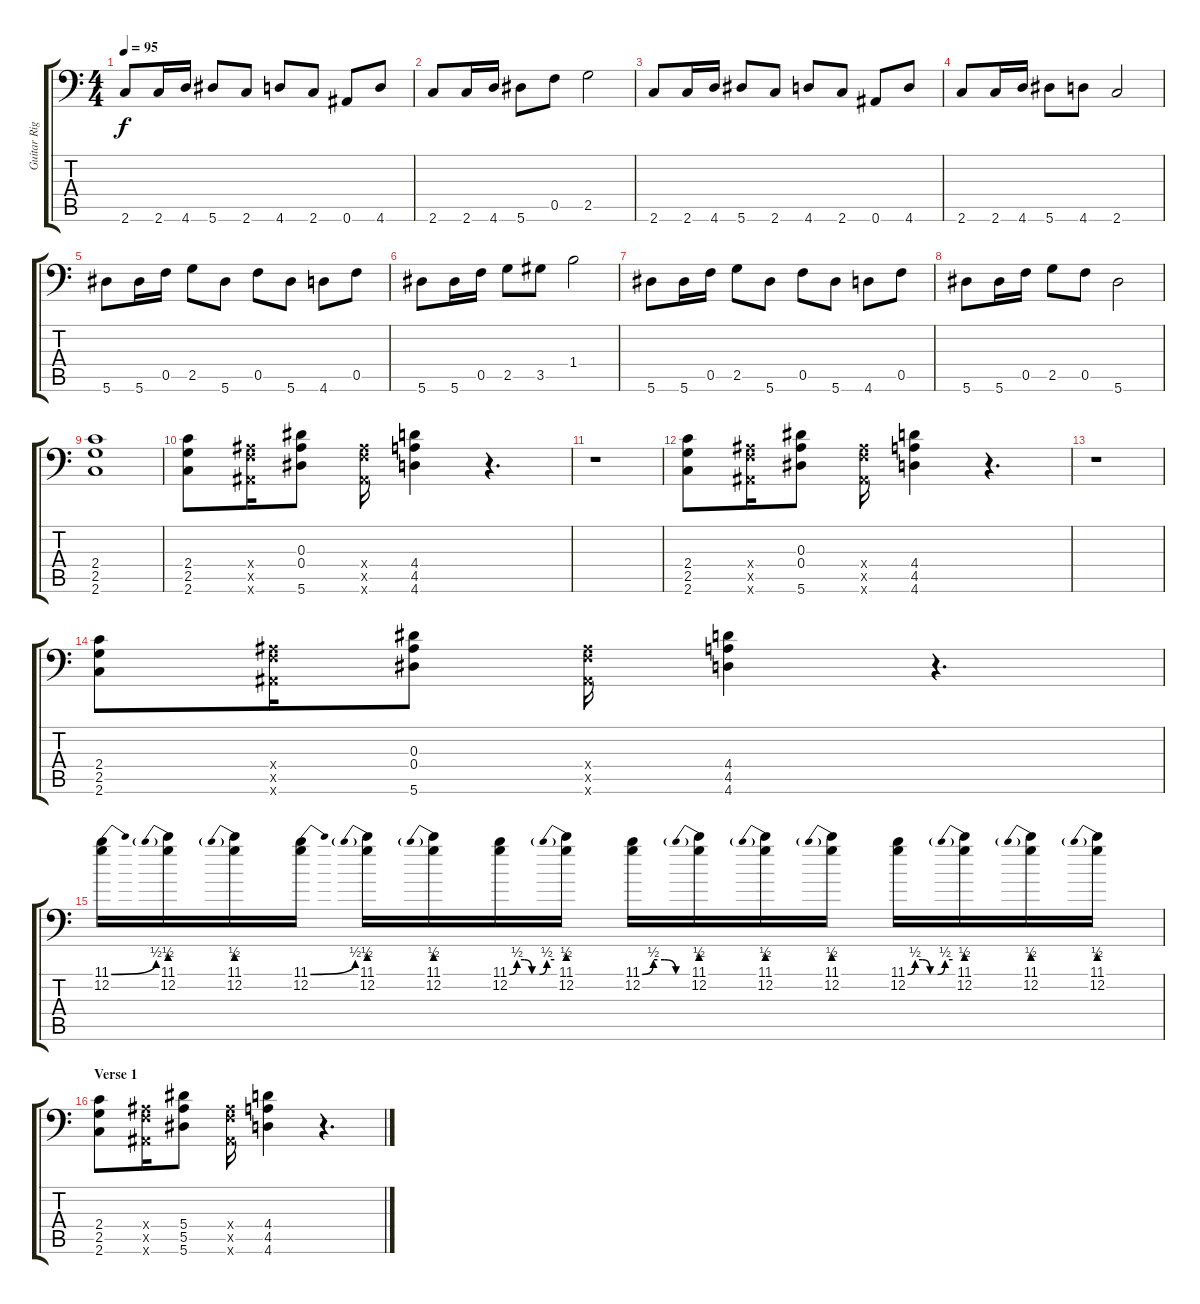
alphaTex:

\track ("Guitar Right" "Guitar Rig") {instrument distortionguitar}
\staff {score tabs}
\tuning (C4 G3 Eb3 Bb2 F2 Bb1) {hide}
\ts (4 4)
\tempo 95
\clef f4
\ks c
2.6.8{dy f instrument distortionguitar} 2.6.16 4.6.16 5.6.8 2.6.8 4.6.8 2.6.8 0.6.8 4.6.8 |
2.6.8 2.6.16 4.6.16 5.6.8 0.5.8 2.5.2 |
2.6.8 2.6.16 4.6.16 5.6.8 2.6.8 4.6.8 2.6.8 0.6.8 4.6.8 |
2.6.8 2.6.16 4.6.16 5.6.8 4.6.8 2.6.2 |
5.6.8 5.6.16 0.5.16 2.5.8 5.6.8 0.5.8 5.6.8 4.6.8 0.5.8 |
5.6.8 5.6.16 0.5.16 2.5.8 3.5.8 1.4.2 |
5.6.8 5.6.16 0.5.16 2.5.8 5.6.8 0.5.8 5.6.8 4.6.8 0.5.8 |
5.6.8 5.6.16 0.5.16 2.5.8 0.5.8 5.6.2 |
(2.4 2.5 2.6).1 |
(2.4 2.5 2.6).8 (0.4{x} 0.5{x} 0.6{x}).16 (0.3 0.4 5.6).8 (0.4{x} 0.5{x} 0.6{x}).16 (4.4 4.5 4.6).4 r.4{d} |
r.1 |
(2.4 2.5 2.6).8 (0.4{x} 0.5{x} 0.6{x}).16 (0.3 0.4 5.6).8 (0.4{x} 0.5{x} 0.6{x}).16 (4.4 4.5 4.6).4 r.4{d} |
r.1 |
(2.4 2.5 2.6).8 (0.4{x} 0.5{x} 0.6{x}).16 (0.3 0.4 5.6).8 (0.4{x} 0.5{x} 0.6{x}).16 (4.4 4.5 4.6).4 r.4{d} |
(11.1{be (bend 0 0 60 2)} 12.2).16 (11.1{be (prebend 0 2 60 2)} 12.2).16 (11.1{be (prebend 0 2 60 2)} 12.2).16 (11.1{be (bend 0 0 60 2)} 12.2).16 (11.1{be (prebend 0 2 60 2)} 12.2).16 (11.1{be (prebend 0 2 60 2)} 12.2).16 (11.1{be (custom 0 0 10 2 20 2 30 0 40 0 50 2 60 2)} 12.2).16 (11.1{be (prebend 0 2 60 2)} 12.2).16 (11.1{be (custom 0 0 15 2 30 2 45 0 60 0)} 12.2).16 (11.1{be (prebend 0 2 60 2)} 12.2).16 (11.1{be (prebend 0 2 60 2)} 12.2).16 (11.1{be (prebend 0 2 60 2)} 12.2).16 (11.1{be (custom 0 0 10 2 20 2 30 0 40 0 50 2 60 2)} 12.2).16 (11.1{be (prebend 0 2 60 2)} 12.2).16 (11.1{be (prebend 0 2 60 2)} 12.2).16 (11.1{be (prebend 0 2 60 2)} 12.2).16 |
\section ("" "Verse 1")
(2.4 2.5 2.6).8 (0.4{x} 0.5{x} 0.6{x}).16 (5.4 5.5 5.6).8 (0.4{x} 0.5{x} 0.6{x}).16 (4.4 4.5 4.6).4 r.4{d}
